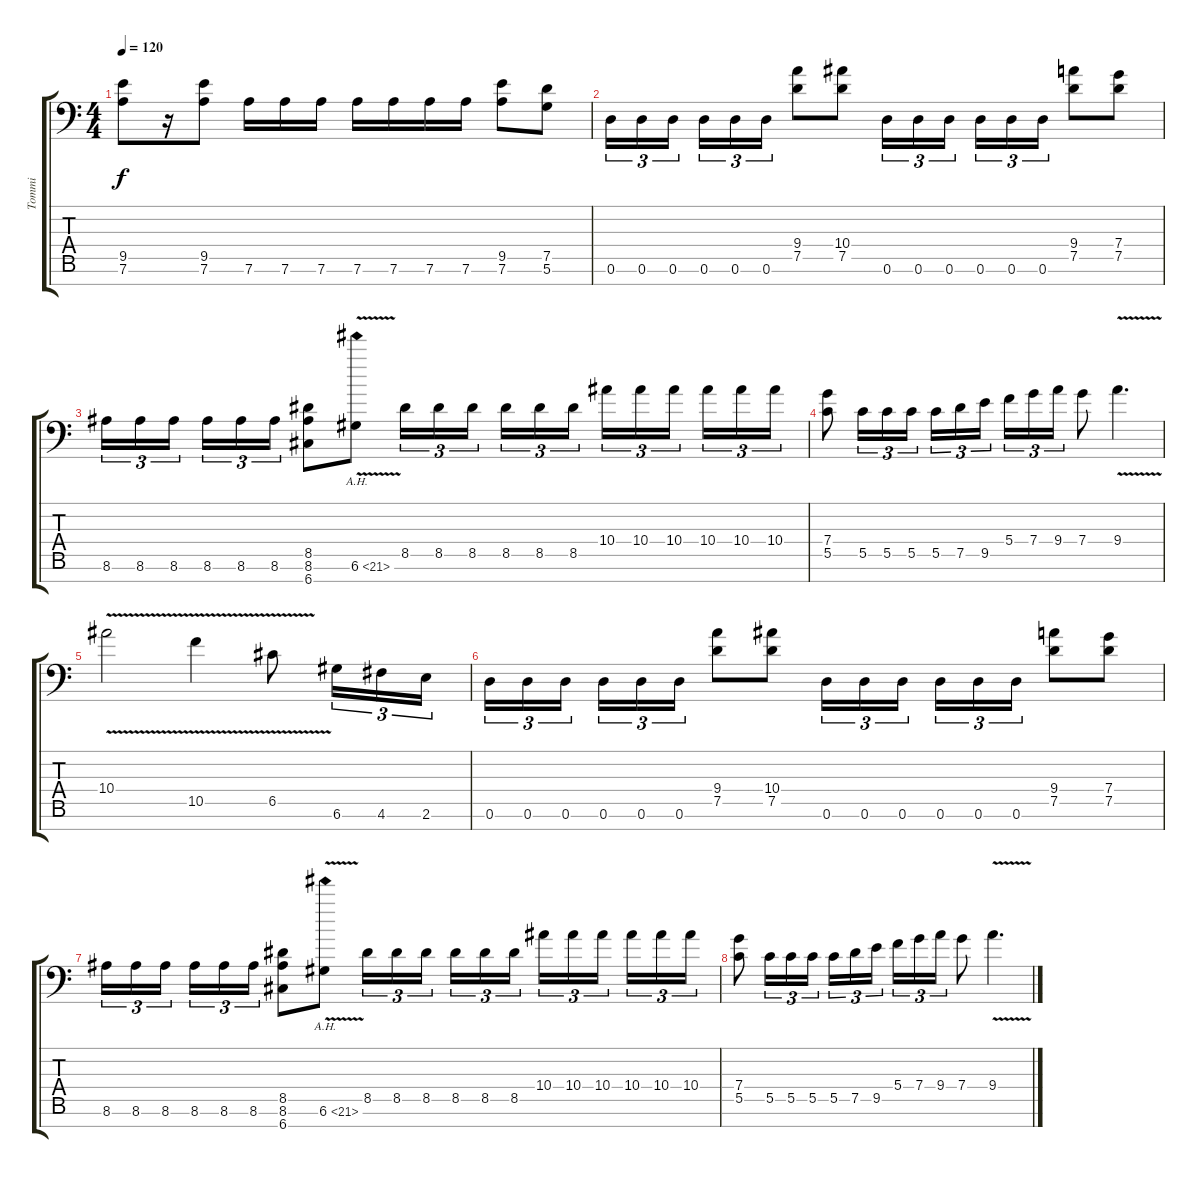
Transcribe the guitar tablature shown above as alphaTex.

\track ("Tommi" "Tommi") {instrument distortionguitar}
\staff {score tabs}
\tuning (D4 A3 F3 C3 G2 D2 G1) {hide}
\ts (4 4)
\tempo 120
\clef f4
\ks c
(9.5 7.6).8{dy f} r.16 (9.5 7.6).8 7.6.16 7.6.16 7.6.16 7.6.16 7.6.16 7.6.16 7.6.16 (9.5 7.6).8 (7.5 5.6).8 |
0.6.16{tu (3 2)} 0.6.16{tu (3 2)} 0.6.16{tu (3 2) beam splitsecondary} 0.6.16{tu (3 2)} 0.6.16{tu (3 2)} 0.6.16{tu (3 2)} (9.4 7.5).8 (10.4 7.5).8 0.6.16{tu (3 2)} 0.6.16{tu (3 2)} 0.6.16{tu (3 2) beam splitsecondary} 0.6.16{tu (3 2)} 0.6.16{tu (3 2)} 0.6.16{tu (3 2)} (9.4 7.5).8 (7.4 7.5).8 |
8.6.16{tu (3 2)} 8.6.16{tu (3 2)} 8.6.16{tu (3 2) beam splitsecondary} 8.6.16{tu (3 2)} 8.6.16{tu (3 2)} 8.6.16{tu (3 2)} (8.5 8.6 6.7).8 6.6{ah 15 v}.8 8.5.16{tu (3 2)} 8.5.16{tu (3 2)} 8.5.16{tu (3 2) beam splitsecondary} 8.5.16{tu (3 2)} 8.5.16{tu (3 2)} 8.5.16{tu (3 2)} 10.4.16{tu (3 2)} 10.4.16{tu (3 2)} 10.4.16{tu (3 2) beam splitsecondary} 10.4.16{tu (3 2)} 10.4.16{tu (3 2)} 10.4.16{tu (3 2)} |
(7.4 5.5).8 5.5.16{tu (3 2)} 5.5.16{tu (3 2)} 5.5.16{tu (3 2)} 5.5.16{tu (3 2)} 7.5.16{tu (3 2)} 9.5.16{tu (3 2) beam splitsecondary} 5.4.16{tu (3 2)} 7.4.16{tu (3 2)} 9.4.16{tu (3 2)} 7.4.8 9.4{v}.4{d} |
10.4{v}.2 10.5{v}.4 6.5{v}.8 6.6.16{tu (3 2)} 4.6.16{tu (3 2)} 2.6.16{tu (3 2)} |
0.6.16{tu (3 2)} 0.6.16{tu (3 2)} 0.6.16{tu (3 2) beam splitsecondary} 0.6.16{tu (3 2)} 0.6.16{tu (3 2)} 0.6.16{tu (3 2)} (9.4 7.5).8 (10.4 7.5).8 0.6.16{tu (3 2)} 0.6.16{tu (3 2)} 0.6.16{tu (3 2) beam splitsecondary} 0.6.16{tu (3 2)} 0.6.16{tu (3 2)} 0.6.16{tu (3 2)} (9.4 7.5).8 (7.4 7.5).8 |
8.6.16{tu (3 2)} 8.6.16{tu (3 2)} 8.6.16{tu (3 2) beam splitsecondary} 8.6.16{tu (3 2)} 8.6.16{tu (3 2)} 8.6.16{tu (3 2)} (8.5 8.6 6.7).8 6.6{ah 15 v}.8 8.5.16{tu (3 2)} 8.5.16{tu (3 2)} 8.5.16{tu (3 2) beam splitsecondary} 8.5.16{tu (3 2)} 8.5.16{tu (3 2)} 8.5.16{tu (3 2)} 10.4.16{tu (3 2)} 10.4.16{tu (3 2)} 10.4.16{tu (3 2) beam splitsecondary} 10.4.16{tu (3 2)} 10.4.16{tu (3 2)} 10.4.16{tu (3 2)} |
(7.4 5.5).8 5.5.16{tu (3 2)} 5.5.16{tu (3 2)} 5.5.16{tu (3 2)} 5.5.16{tu (3 2)} 7.5.16{tu (3 2)} 9.5.16{tu (3 2) beam splitsecondary} 5.4.16{tu (3 2)} 7.4.16{tu (3 2)} 9.4.16{tu (3 2)} 7.4.8 9.4{v}.4{d}
